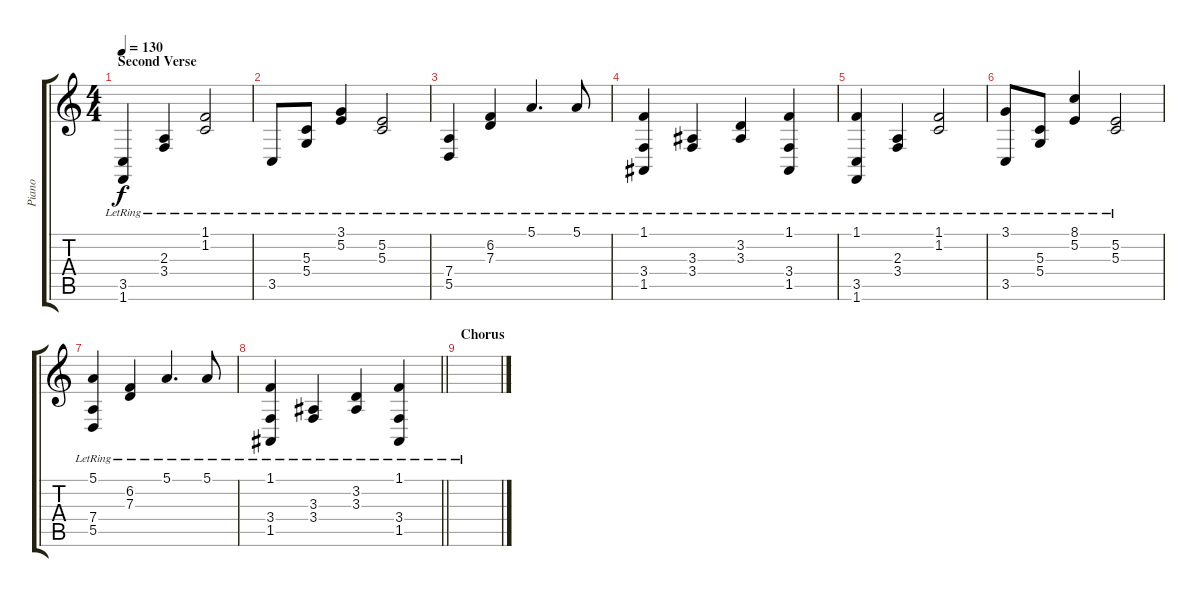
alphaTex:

\track ("Piano" "Piano") {instrument acousticgrandpiano}
\staff {score tabs}
\tuning (E4 B3 G3 D3 A2 E2) {hide}
\ts (4 4)
\section ("" "Second Verse")
\tempo 130
\clef g2
\ks c
(3.5{lr} 1.6{lr}).4{dy f} (2.3{lr} 3.4{lr}).4 (1.1{lr} 1.2{lr}).2 |
3.5{lr}.8 (5.3{lr} 5.4{lr}).8 (3.1{lr} 5.2{lr}).4 (5.2{lr} 5.3{lr}).2 |
(7.4{lr} 5.5{lr}).4 (6.2{lr} 7.3{lr}).4 5.1{lr}.4{d} 5.1{lr}.8 |
(1.1{lr} 3.4{lr} 1.5{lr}).4 (3.3{lr} 3.4{lr}).4 (3.2{lr} 3.3{lr}).4 (1.1{lr} 3.4{lr} 1.5{lr}).4 |
(1.1{lr} 3.5{lr} 1.6{lr}).4 (2.3{lr} 3.4{lr}).4 (1.1{lr} 1.2{lr}).2 |
(3.1{lr} 3.5{lr}).8 (5.3{lr} 5.4{lr}).8 (8.1{lr} 5.2{lr}).4 (5.2{lr} 5.3{lr}).2 |
(5.1{lr} 7.4{lr} 5.5{lr}).4 (6.2{lr} 7.3{lr}).4 5.1{lr}.4{d} 5.1{lr}.8 |
\barLineRight lightlight
(1.1{lr} 3.4{lr} 1.5{lr}).4 (3.3{lr} 3.4{lr}).4 (3.2{lr} 3.3{lr}).4 (1.1{lr} 3.4{lr} 1.5{lr}).4 |
\section ("" "Chorus")
